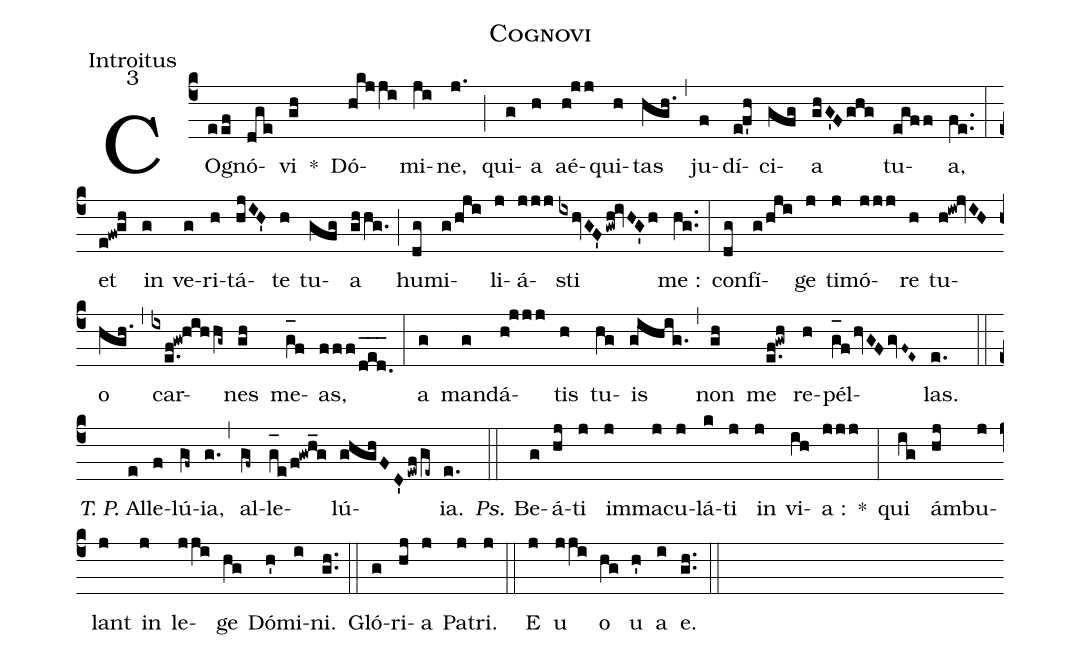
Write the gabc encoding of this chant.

name:Cognovi;
office-part:Introitus;
mode:3;
%%
(c4) CO(eef)gnó(dge)vi(gh) *() Dó(hkjji)mi(ji)ne,(j.) (;) qui(g)a(h) aé(h!jj)qui(h)tas(hgh.) (,) ju(f)dí(ef'h)ci(gfg)a(ghG'Fghg) tu(egff)a,(fe..) (:) et(e!fw!gh) in(g) ve(g)ri(h)tá(hjIH')te(h) tu(gfg)a(ghhg.) (;) hu(dg)mi(g/hji)li(j)á(jjj)sti(ixhvGF'gwh!ivHG'h) me :(hg..) (:) con(dg)fí(g/hji)ge(j) ti(j)mó(jjj)re(h) tu(h!iw!jvIH)o(hgh.) (,) car(ixe.f!gw!hihhg~)nes(gh) me(g_[oh:h]f)as,(fff/d_[oh:h]e_[oh:h]d._[oh:h]) (:) a(g) man(g)dá(h!jjj)tis(h) tu(hg)is(gihig.) (,) non(gh) me(e.f!gwh) re(h)pél(g_[oh:h]fhvGFgvF~E~)las.(e.) (::) <i>T. P.</i> Al(e)le(f)lú(gf~){ia},(g.) (,) al(gf~)le(g_[oh:h]e/f!gwh_g)lú(ghghFD'ewf/ge~){ia}.(e.) (::) <nlba><i>Ps.</i> Be(g)á(hj)ti</nlba>(j) im(j)ma(j)cu(j)lá(k)ti(j) in(j) vi(ih)a :(jjj) *(:) qui(ig) ám(hj)bu(j)lant(j) in(j) le(jji)ge(hg) Dó(h')mi(i)ni.(gh..) (::) Gló(g)ri(hj)a(j) Pa(j)tri.(j) (::) <eu>E(j) u(jji) o(hg) u(h') a(i) e.</eu>(gh..) (::)
